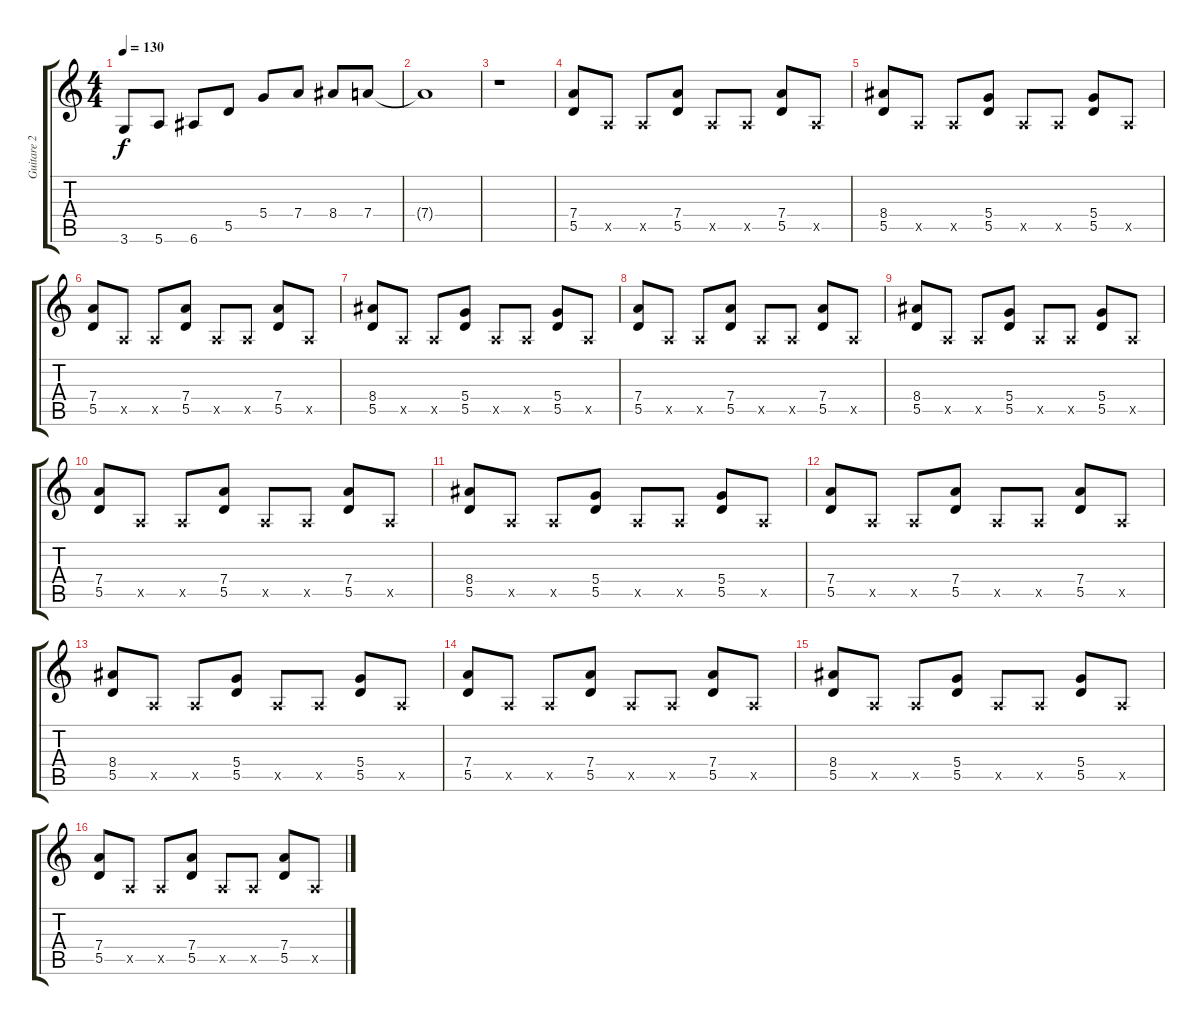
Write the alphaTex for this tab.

\track ("Guitare 2" "Guitare 2") {instrument overdrivenguitar}
\staff {score tabs}
\tuning (E4 B3 G3 D3 A2 E2) {hide}
\ts (4 4)
\tempo 130
\clef g2
\ks c
3.6.8{dy f} 5.6.8 6.6.8 5.5.8 5.4.8 7.4.8 8.4.8 7.4.8 |
7.4{t}.1 |
r.1 |
(7.4 5.5).8 0.5{x}.8 0.5{x}.8 (7.4 5.5).8 0.5{x}.8 0.5{x}.8 (7.4 5.5).8 0.5{x}.8 |
(8.4 5.5).8 0.5{x}.8 0.5{x}.8 (5.4 5.5).8 0.5{x}.8 0.5{x}.8 (5.4 5.5).8 0.5{x}.8 |
(7.4 5.5).8 0.5{x}.8 0.5{x}.8 (7.4 5.5).8 0.5{x}.8 0.5{x}.8 (7.4 5.5).8 0.5{x}.8 |
(8.4 5.5).8 0.5{x}.8 0.5{x}.8 (5.4 5.5).8 0.5{x}.8 0.5{x}.8 (5.4 5.5).8 0.5{x}.8 |
(7.4 5.5).8 0.5{x}.8 0.5{x}.8 (7.4 5.5).8 0.5{x}.8 0.5{x}.8 (7.4 5.5).8 0.5{x}.8 |
(8.4 5.5).8 0.5{x}.8 0.5{x}.8 (5.4 5.5).8 0.5{x}.8 0.5{x}.8 (5.4 5.5).8 0.5{x}.8 |
(7.4 5.5).8 0.5{x}.8 0.5{x}.8 (7.4 5.5).8 0.5{x}.8 0.5{x}.8 (7.4 5.5).8 0.5{x}.8 |
(8.4 5.5).8 0.5{x}.8 0.5{x}.8 (5.4 5.5).8 0.5{x}.8 0.5{x}.8 (5.4 5.5).8 0.5{x}.8 |
(7.4 5.5).8 0.5{x}.8 0.5{x}.8 (7.4 5.5).8 0.5{x}.8 0.5{x}.8 (7.4 5.5).8 0.5{x}.8 |
(8.4 5.5).8 0.5{x}.8 0.5{x}.8 (5.4 5.5).8 0.5{x}.8 0.5{x}.8 (5.4 5.5).8 0.5{x}.8 |
(7.4 5.5).8 0.5{x}.8 0.5{x}.8 (7.4 5.5).8 0.5{x}.8 0.5{x}.8 (7.4 5.5).8 0.5{x}.8 |
(8.4 5.5).8 0.5{x}.8 0.5{x}.8 (5.4 5.5).8 0.5{x}.8 0.5{x}.8 (5.4 5.5).8 0.5{x}.8 |
(7.4 5.5).8 0.5{x}.8 0.5{x}.8 (7.4 5.5).8 0.5{x}.8 0.5{x}.8 (7.4 5.5).8 0.5{x}.8
